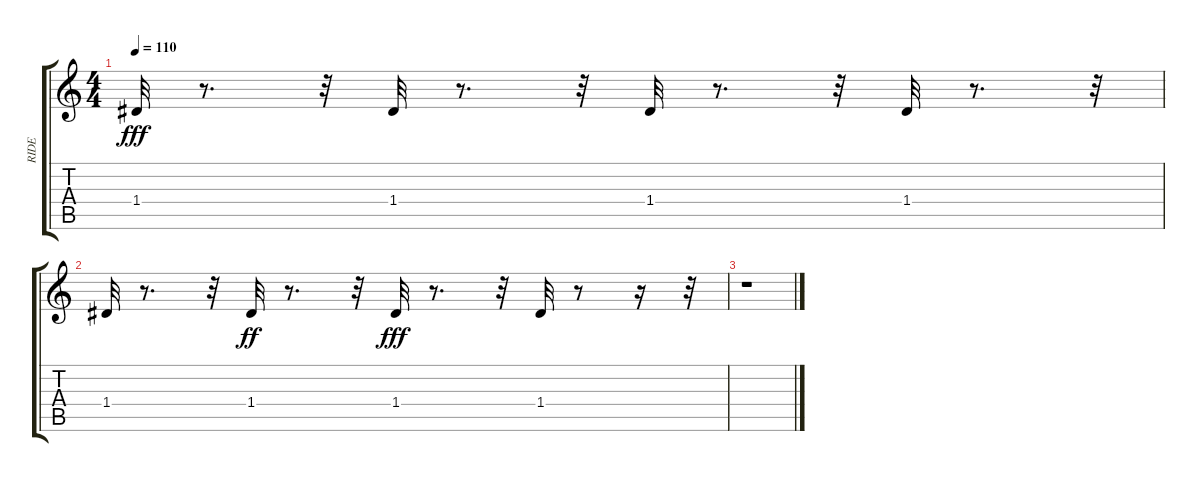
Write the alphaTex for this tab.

\track ("RIDE" "RIDE") {instrument acousticguitarsteel}
\staff {score tabs}
\tuning (E4 B3 G3 D3 A2 E2) {hide}
\ts (4 4)
\tempo 110
\clef g2
\ks c
1.4.32{dy fff} r.8{d} r.32 1.4.32 r.8{d} r.32 1.4.32 r.8{d} r.32 1.4.32 r.8{d} r.32 |
1.4.32 r.8{d} r.32 1.4.32{dy ff} r.8{d} r.32 1.4.32{dy fff} r.8{d} r.32 1.4.32 r.8 r.16 r.32 |
r.1
